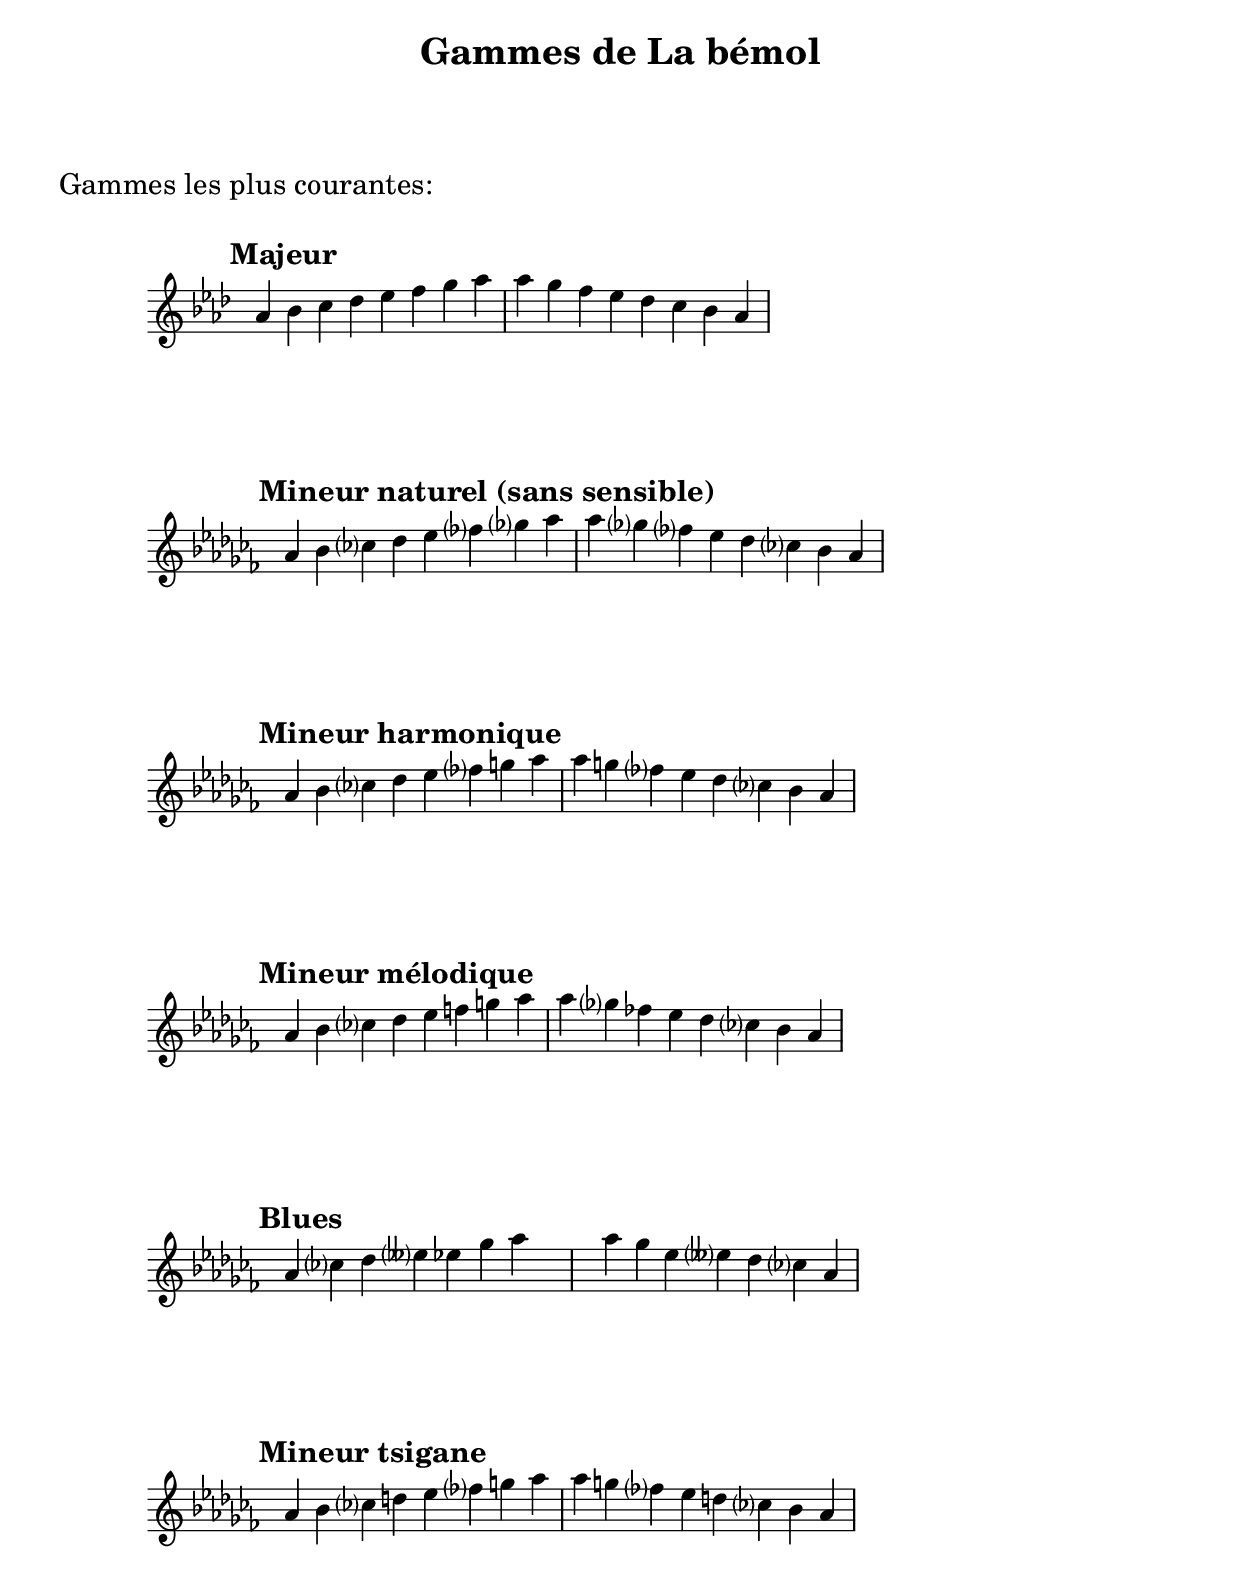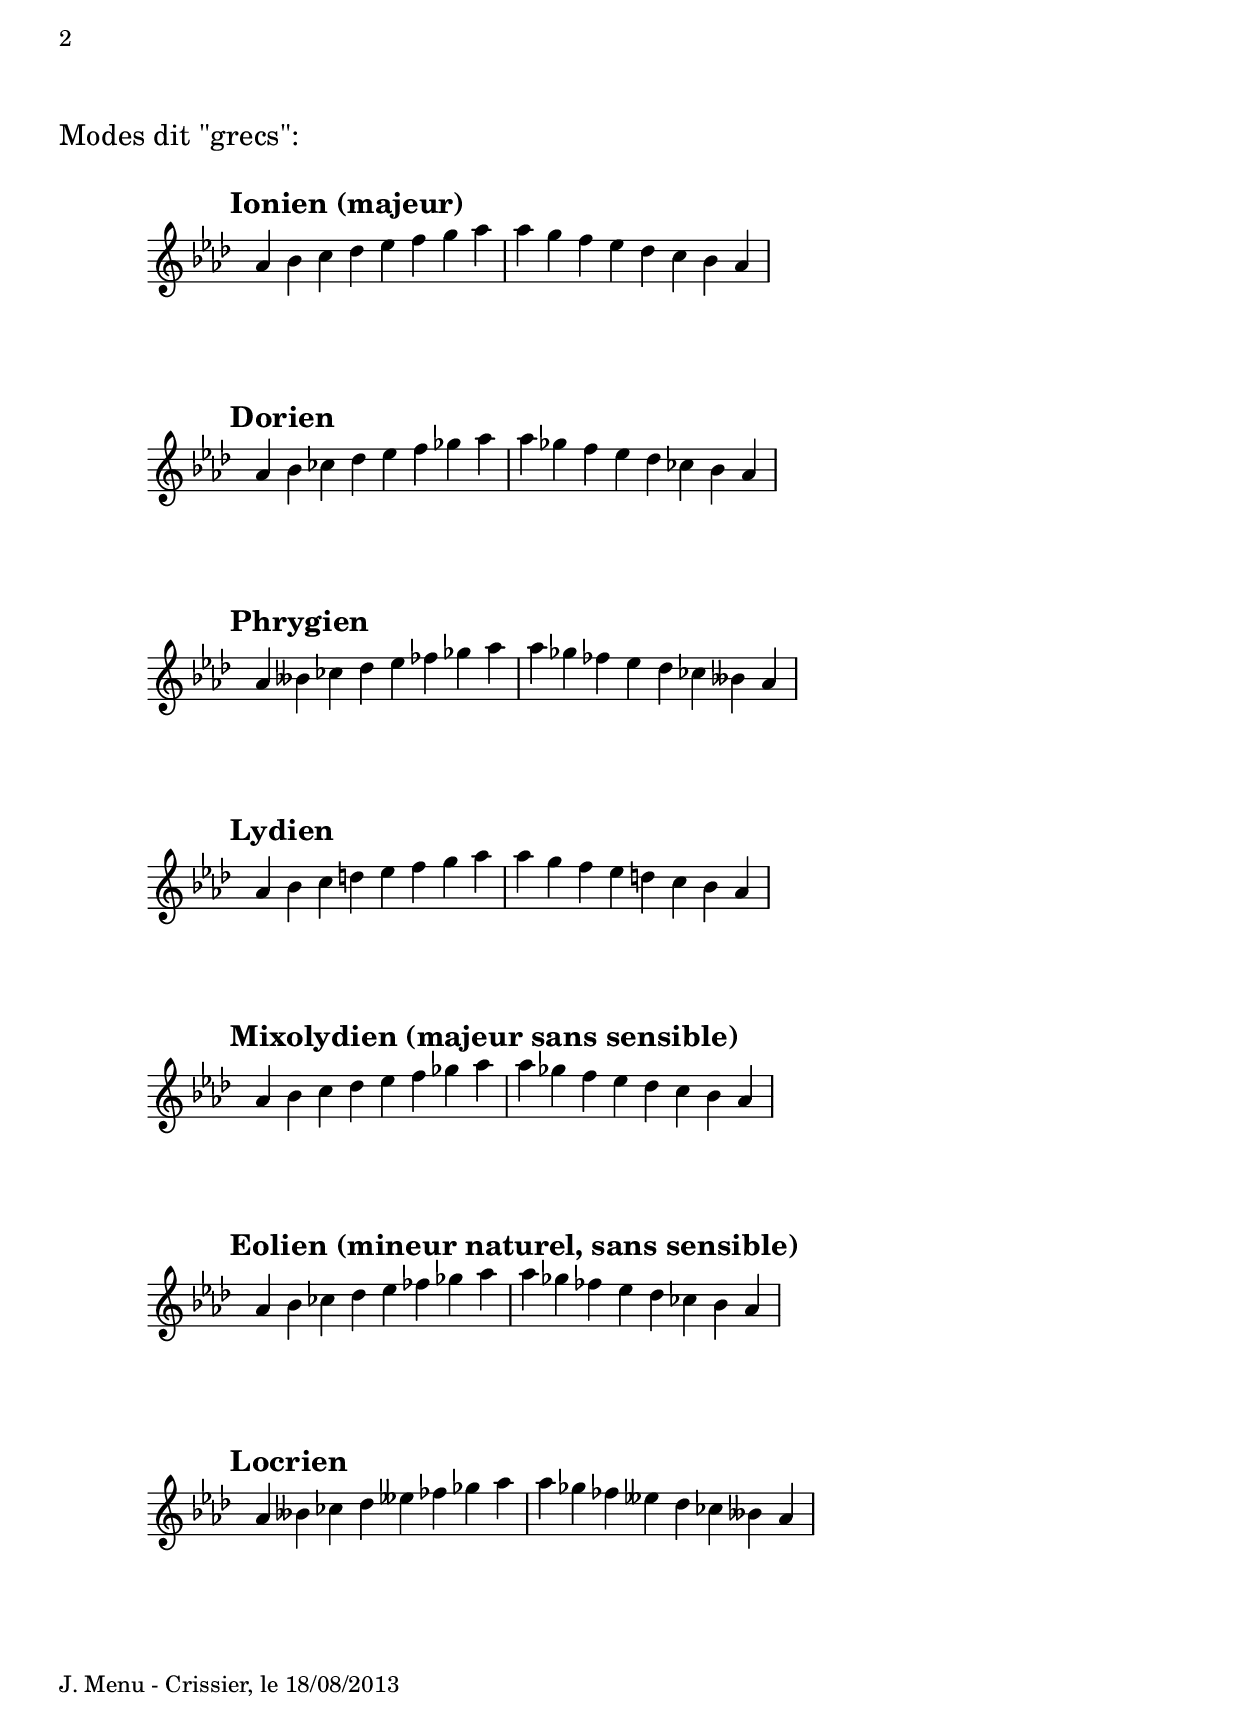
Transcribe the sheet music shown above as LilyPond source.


% -------------------------------------------------------------------------

\include "../CommonSettings.ly"


% -------------------------------------------------------------------------

\header{
  title = "Gammes de La bémol"
  subtitle = " "
}


% -------------------------------------------------------------------------

\markup \vspace #2

\markup {\huge "Gammes les plus courantes:"}

\markup \vspace #1


% -------------------------------------------------------------------------
% Some usual scales
% -------------------------------------------------------------------------


aesMajor = {
  \new Staff {
    \clef treble
    \key aes \major
    \myStaffAndTimeSettings
    \myTempoMark #2.0 #"Majeur"
    \transpose c aes 
    \relative c' {
      \CMajorScale
    }
  }
}


% -------------------------------------------------------------------------

aesNaturalMinor = {
  \new Staff {
    \clef treble
    \key aes \minor
    \myStaffAndTimeSettings
    \myTempoMark #2.0 #"Mineur naturel (sans sensible)"
    \transpose c aes 
    \relative c' {
      \CNaturalMinorScale
    }
  }
}


% -------------------------------------------------------------------------

aesHarmonicMinor = {
  \new Staff {
    \clef treble
    \key aes \minor
    \myStaffAndTimeSettings
    \myTempoMark #2.0 #"Mineur harmonique"
    \transpose c aes 
    \relative c' {
      \CHarmonicMinorScale
    }
  }
}


% -------------------------------------------------------------------------

aesMelodicMinor = {
  \new Staff {
    \clef treble
    \key aes \minor
    \myStaffAndTimeSettings
    \myTempoMark #2.0 #"Mineur mélodique"
    \transpose c aes 
    \relative c' {
      \CMelodicMinorScale
    }
  }
}


% -------------------------------------------------------------------------

aesDorianMinor = {
  \new Staff {
    \clef treble
    \key aes \minor
    \myStaffAndTimeSettings
    \myTempoMark #2.0 #"Mineur dorien"
    \transpose c aes 
    \relative c' {
      \CDorianMinorScale
    }
  }
}


% -------------------------------------------------------------------------

aesPhrygianMinor = {
  \new Staff {
    \clef treble
    \key aes \minor
    \myStaffAndTimeSettings
    \myTempoMark #2.0 #"Mineur phrygien"
    \transpose c aes 
    \relative c' {
      \CPhrygianMinorScale
    }
  }
}


% -------------------------------------------------------------------------

aesBlues = {
  \new Staff {
    \clef treble
    \key aes \minor
    \myStaffAndTimeSettings
    \myTempoMark #2.0 #"Blues"
    \transpose c aes 
    \relative c' {
      \CBluesScale
    }
  }
}


% -------------------------------------------------------------------------

aesGypsyMinor = {
  \new Staff {
    \clef treble
    \key aes \minor
    \myStaffAndTimeSettings
    \myTempoMark #2.0 #"Mineur tsigane"
    \transpose c aes 
    \relative c' {
      \CGypsyScale
    }
  }
}


% -------------------------------------------------------------------------
% The so-called "greek" modes, built from the white keys of the piano
% -------------------------------------------------------------------------


aesIonian = {
  \new Staff {
    \clef treble
    \key aes \major
    \myStaffAndTimeSettings
    \myTempoMark #2.0 #"Ionien (majeur)"
    \transpose c aes 
    \relative c' {
      \CIonianScale
    }
  }
}


aesDorian = {
  \new Staff {
    \clef treble
    \key aes \major
    \myStaffAndTimeSettings
    \myTempoMark #2.0 #"Dorien"
    \transpose d aes 
    \relative c' {
      \DDorianScale
    }
  }
}


aesPhrygian = {
  \new Staff {
    \clef treble
    \key aes \major
    \myStaffAndTimeSettings
    \myTempoMark #2.0 #"Phrygien"
    \transpose e aes 
    \relative c' {
      \EPhrygianScale
    }
  }
}


aesLydian = {
  \new Staff {
    \clef treble
    \key aes \major
    \myStaffAndTimeSettings
    \myTempoMark #2.0 #"Lydien"
    \transpose f aes 
    \relative c' {
      \FLydianScale
    }
  }
}


aesMixolydian = {
  \new Staff {
    \clef treble
    \key aes \major
    \myStaffAndTimeSettings
    \myTempoMark #2.0 #"Mixolydien (majeur sans sensible)"
    \transpose g, aes 
    \relative c' {
      \GMixolydianScale
    }
  }
}


aesEolian = {
  \new Staff {
    \clef treble
    \key aes \major
    \myStaffAndTimeSettings
    \myTempoMark #2.0 #"Eolien (mineur naturel, sans sensible)"
    \transpose a, aes 
    \relative c' {
      \AEolianScale
    }
  }
}


aesLocrian = {
  \new Staff {
    \clef treble
    \key aes \major
    \myStaffAndTimeSettings
    \myTempoMark #2.0 #"Locrien"
    \transpose b, aes 
    \relative c' {
      \BLocrianScale
    }
  }
}


% -------------------------------------------------------------------------

\score {
  \aesMajor
}

\score {
  \aesNaturalMinor
}

\score {
  \aesHarmonicMinor
}

\score {
  \aesMelodicMinor
}

\score {
  \aesBlues
}

\score {
  \aesGypsyMinor
}


% -------------------------------------------------------------------------

\markup \vspace #2

\pageBreak

\markup \vspace #2

\markup {\huge "Modes dit \"grecs\":"}

\markup \vspace #1


% -------------------------------------------------------------------------

\score {
  \aesIonian
}

\score {
  \aesDorian
}

\score {
  \aesPhrygian
}

\score {
  \aesLydian
}

\score {
  \aesMixolydian
}

\score {
  \aesEolian
}

\score {
  \aesLocrian
}


% -------------------------------------------------------------------------


\markup \vspace #2
\markup {J. Menu - Crissier, le 18/08/2013}
